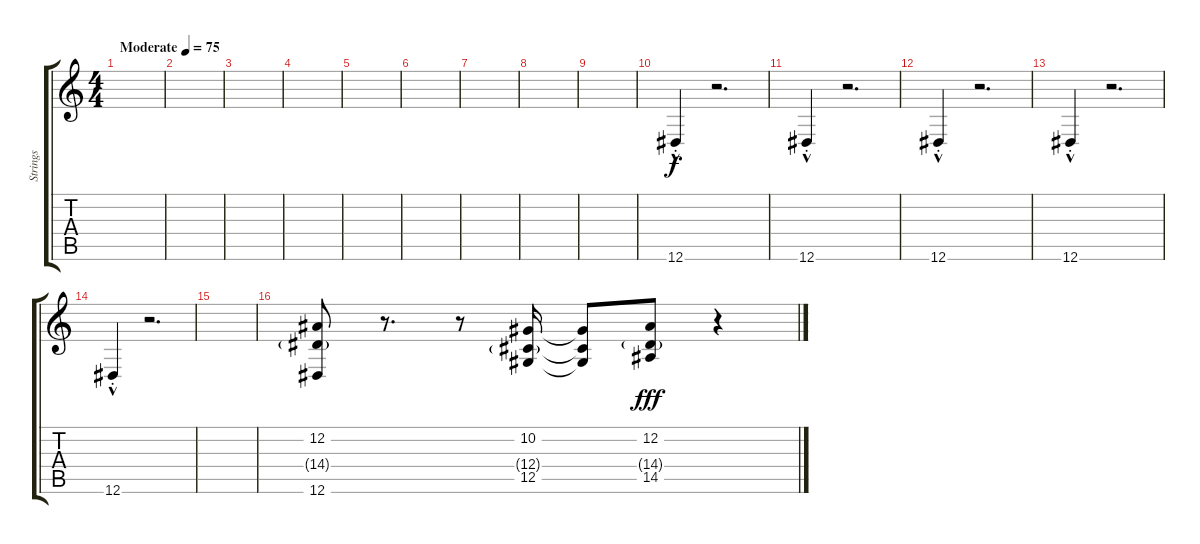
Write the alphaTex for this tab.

\track ("Strings" "Strings") {instrument stringensemble1}
\staff {score tabs}
\tuning (Eb4 Bb3 Gb3 Db3 Ab2 Eb2) {hide}
\ts (4 4)
\tempo (75 "Moderate")
\clef g2
\ks c
|
|
|
|
|
|
|
|
|
12.6{hac st}.4 r.2{d} |
12.6{hac st}.4 r.2{d} |
12.6{hac st}.4 r.2{d} |
12.6{hac st}.4 r.2{d} |
12.6{hac st}.4 r.2{d} |
|
(12.2 14.4{g} 12.6).8 r.8{d} r.8 (10.2 12.4{g} 12.5).16 (10.2{t} 12.4{t} 12.5{t}).8{dy f} (12.2 14.4{g} 14.5).8{dy fff} r.4
